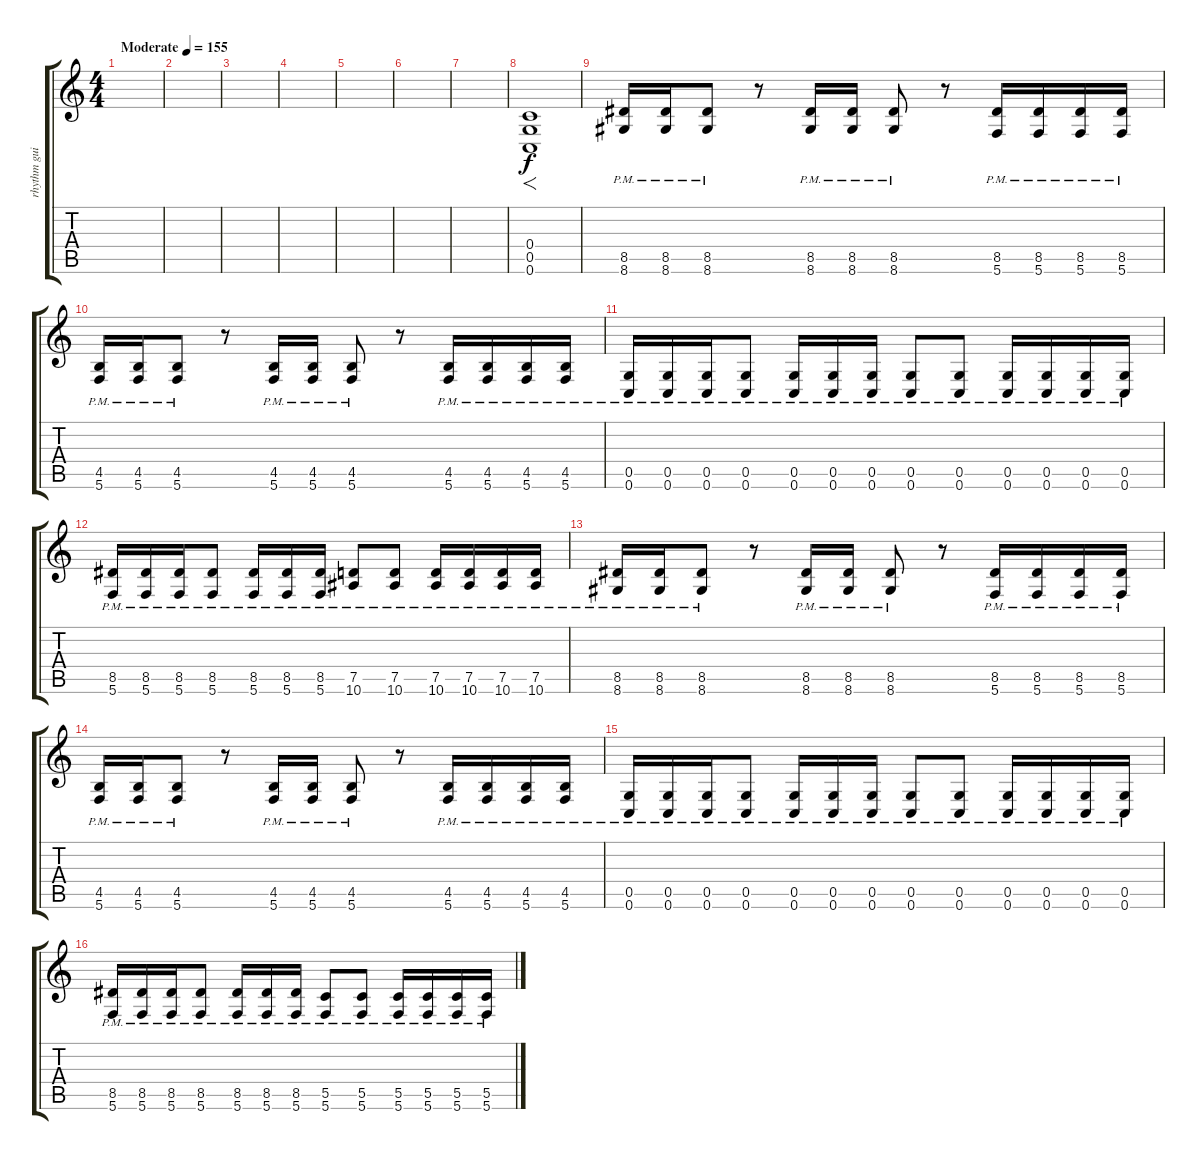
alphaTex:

\track ("rhythm guitar" "rhythm gui") {instrument distortionguitar}
\staff {score tabs}
\tuning (D4 A3 F3 C3 G2 C2) {hide}
\ts (4 4)
\tempo (155 "Moderate")
\clef g2
\ks c
|
|
|
|
|
|
|
(0.4 0.5 0.6).1{f} |
(8.5{pm} 8.6{pm}).16 (8.5{pm} 8.6{pm}).16 (8.5{pm} 8.6{pm}).8 r.8 (8.5{pm} 8.6{pm}).16 (8.5{pm} 8.6{pm}).16 (8.5{pm} 8.6{pm}).8 r.8 (8.5{pm} 5.6{pm}).16 (8.5{pm} 5.6{pm}).16 (8.5{pm} 5.6{pm}).16 (8.5{pm} 5.6{pm}).16 |
(4.5{pm} 5.6{pm}).16 (4.5{pm} 5.6{pm}).16 (4.5{pm} 5.6{pm}).8 r.8 (4.5{pm} 5.6{pm}).16 (4.5{pm} 5.6{pm}).16 (4.5{pm} 5.6{pm}).8 r.8 (4.5{pm} 5.6{pm}).16 (4.5{pm} 5.6{pm}).16 (4.5{pm} 5.6{pm}).16 (4.5{pm} 5.6{pm}).16 |
(0.5{pm} 0.6{pm}).16 (0.5{pm} 0.6{pm}).16 (0.5{pm} 0.6{pm}).16 (0.5{pm} 0.6{pm}).8 (0.5{pm} 0.6{pm}).16 (0.5{pm} 0.6{pm}).16 (0.5{pm} 0.6{pm}).16 (0.5{pm} 0.6{pm}).8 (0.5{pm} 0.6{pm}).8 (0.5{pm} 0.6{pm}).16 (0.5{pm} 0.6{pm}).16 (0.5{pm} 0.6{pm}).16 (0.5{pm} 0.6{pm}).16 |
(8.5{pm} 5.6{pm}).16 (8.5{pm} 5.6{pm}).16 (8.5{pm} 5.6{pm}).16 (8.5{pm} 5.6{pm}).8 (8.5{pm} 5.6{pm}).16 (8.5{pm} 5.6{pm}).16 (8.5{pm} 5.6{pm}).16 (7.5{pm} 10.6{pm}).8 (7.5{pm} 10.6{pm}).8 (7.5{pm} 10.6{pm}).16 (7.5{pm} 10.6{pm}).16 (7.5{pm} 10.6{pm}).16 (7.5{pm} 10.6{pm}).16 |
(8.5{pm} 8.6{pm}).16 (8.5{pm} 8.6{pm}).16 (8.5{pm} 8.6{pm}).8 r.8 (8.5{pm} 8.6{pm}).16 (8.5{pm} 8.6{pm}).16 (8.5{pm} 8.6{pm}).8 r.8 (8.5{pm} 5.6{pm}).16 (8.5{pm} 5.6{pm}).16 (8.5{pm} 5.6{pm}).16 (8.5{pm} 5.6{pm}).16 |
(4.5{pm} 5.6{pm}).16 (4.5{pm} 5.6{pm}).16 (4.5{pm} 5.6{pm}).8 r.8 (4.5{pm} 5.6{pm}).16 (4.5{pm} 5.6{pm}).16 (4.5{pm} 5.6{pm}).8 r.8 (4.5{pm} 5.6{pm}).16 (4.5{pm} 5.6{pm}).16 (4.5{pm} 5.6{pm}).16 (4.5{pm} 5.6{pm}).16 |
(0.5{pm} 0.6{pm}).16 (0.5{pm} 0.6{pm}).16 (0.5{pm} 0.6{pm}).16 (0.5{pm} 0.6{pm}).8 (0.5{pm} 0.6{pm}).16 (0.5{pm} 0.6{pm}).16 (0.5{pm} 0.6{pm}).16 (0.5{pm} 0.6{pm}).8 (0.5{pm} 0.6{pm}).8 (0.5{pm} 0.6{pm}).16 (0.5{pm} 0.6{pm}).16 (0.5{pm} 0.6{pm}).16 (0.5{pm} 0.6{pm}).16 |
(8.5{pm} 5.6{pm}).16 (8.5{pm} 5.6{pm}).16 (8.5{pm} 5.6{pm}).16 (8.5{pm} 5.6{pm}).8 (8.5{pm} 5.6{pm}).16 (8.5{pm} 5.6{pm}).16 (8.5{pm} 5.6{pm}).16 (5.5{pm} 5.6{pm}).8 (5.5{pm} 5.6{pm}).8 (5.5{pm} 5.6{pm}).16 (5.5{pm} 5.6{pm}).16 (5.5{pm} 5.6{pm}).16 (5.5{pm} 5.6{pm}).16
